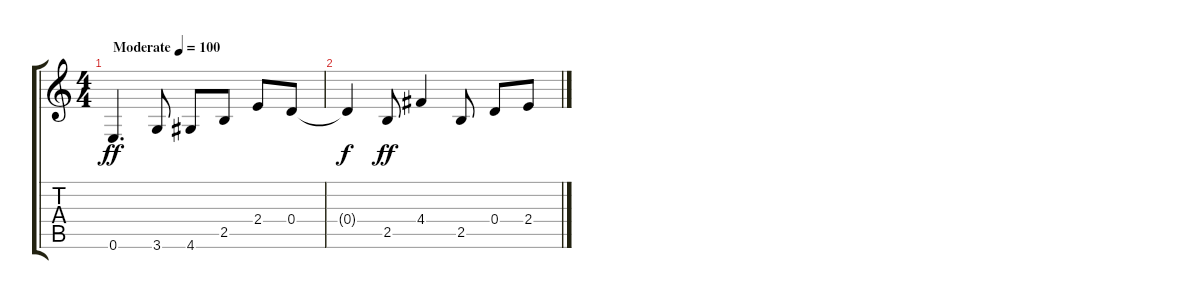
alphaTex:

\track "" {instrument acousticguitarsteel}
\staff {score tabs}
\tuning (E4 B3 G3 D3 A2 E2) {hide}
\ts (4 4)
\tempo (100 "Moderate")
\clef g2
\ks c
0.6.4{d dy ff instrument acousticguitarsteel} 3.6.8 4.6.8 2.5.8 2.4.8 0.4.8 |
0.4{t}.4{dy f} 2.5.8{dy ff} 4.4.4 2.5.8 0.4.8 2.4.8
